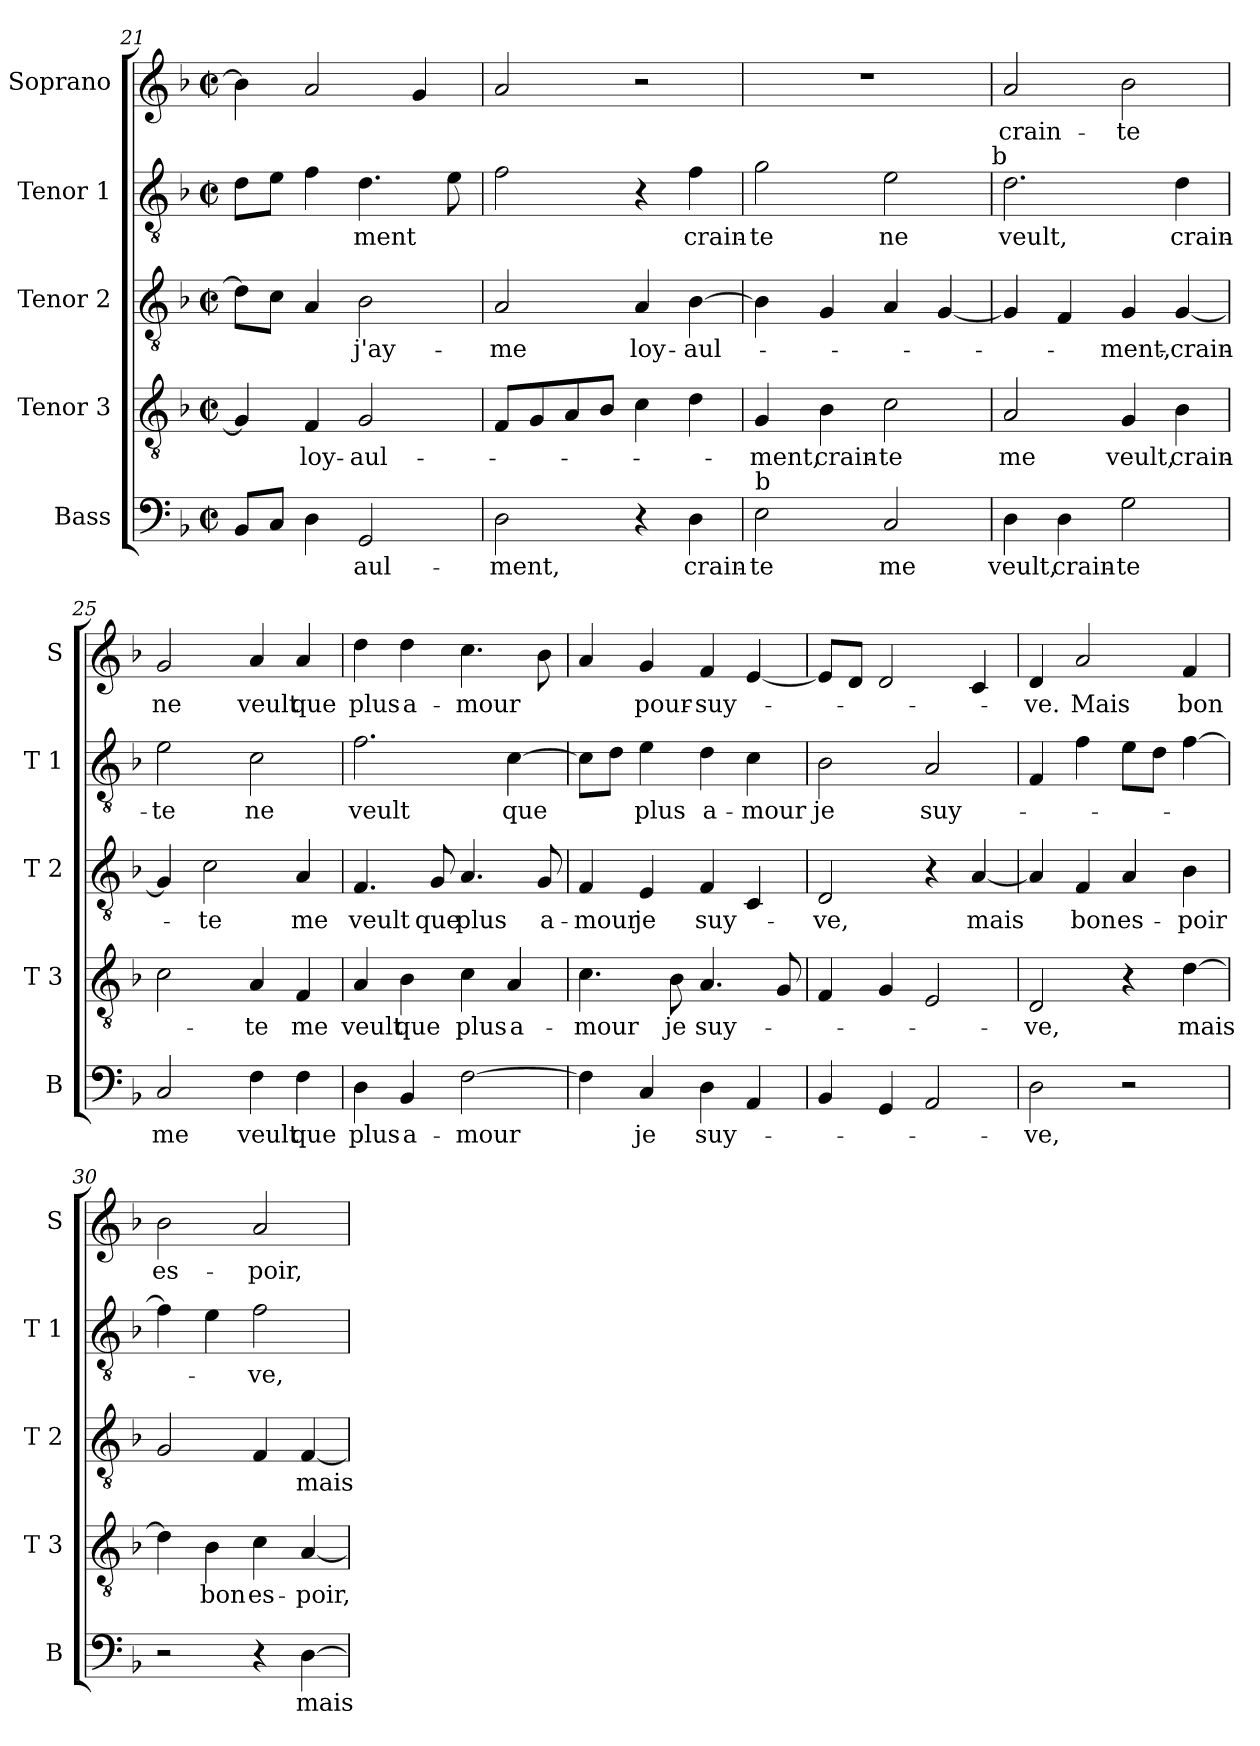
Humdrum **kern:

**kern	**text	**kern	**text	**kern	**text	**kern	**text	**kern	**text
*part5	*part5	*part4	*part4	*part3	*part3	*part2	*part2	*part1	*part1
*staff5	*staff5	*staff4	*staff4	*staff3	*staff3	*staff2	*staff2	*staff1	*staff1
*I"Bass	*	*I"Tenor 3	*	*I"Tenor 2	*	*I"Tenor 1	*	*I"Soprano	*
*I'B	*	*I'T 3	*	*I'T 2	*	*I'T 1	*	*I'S	*
!!LO:LB:g=z
*clefF4	*	*clefGv2	*	*clefGv2	*	*clefGv2	*	*clefG2	*
*k[b-]	*	*k[b-]	*	*k[b-]	*	*k[b-]	*	*k[b-]	*
*F:	*	*F:	*	*F:	*	*F:	*	*F:	*
*M2/2	*	*M2/2	*	*M2/2	*	*M2/2	*	*M2/2	*
*met(c|)	*	*met(c|)	*	*met(c|)	*	*met(c|)	*	*met(c|)	*
=21	=21	=21	=21	=21	=21	=21	=21	=21	=21
8BB-/L	.	4G/]	.	8d\L]	.	8d\L	.	4b-\]	.
8C/J	.	.	.	8c\J	.	8e\J	.	.	.
4D\	.	4F/	loy-	4A/	.	4f\	.	2a/	.
2GG/	-aul-	2G/	-aul-	2B-\	j'ay-	4.d\	-ment	.	.
.	.	.	.	.	.	.	.	4g/	.
.	.	.	.	.	.	8e\	.	.	.
=22	=22	=22	=22	=22	=22	=22	=22	=22	=22
2D\	-ment,	8F/L	.	2A/	-me	2f\	.	2a/	.
.	.	8G/	.	.	.	.	.	.	.
.	.	8A/	.	.	.	.	.	.	.
.	.	8B-/J	.	.	.	.	.	.	.
4r	.	4c\	.	4A/	loy-	4r	.	2r	.
4D\	crain-	4d\	.	[4B-\	-aul-	4f\	crain-	.	.
=23	=23	=23	=23	=23	=23	=23	=23	=23	=23
!LO:TX:a:t=b	!	!	!	!	!	!	!	!	!
2E\	-te	4G/	-ment,	4B-\]	.	2g\	-te	1r	.
.	.	4B-\	crain-	4G/	.	.	.	.	.
2C/	me	2c\	-te	4A/	.	2e\	ne	.	.
.	.	.	.	[4G/	.	.	.	.	.
!	!	!	!	!	!	!LO:TX:a:t=b	!	!	!
=24	=24	=24	=24	=24	=24	=24	=24	=24	=24
4D\	veult,	2A/	me	4G/]	.	2.d\	veult,	2a/	crain-
4D\	crain-	.	.	4F/	.	.	.	.	.
2G\	-te	4G/	veult,	4G/	-ment,-	.	.	2b-\	-te
.	.	4B-\	crain-	[4G/	-crain-	4d\	crain-	.	.
=25	=25	=25	=25	=25	=25	=25	=25	=25	=25
2C/	me	2c\	.	4G/]	.	2e\	-te	2g/	ne
.	.	.	.	2c\	-te	.	.	.	.
4F\	veult	4A/	-te	.	.	2c\	ne	4a/	veult
4F\	que	4F/	me	4A/	me	.	.	4a/	que
!!LO:PB:g=z
=26	=26	=26	=26	=26	=26	=26	=26	=26	=26
4D\	plus	4A/	veult	4.F/	veult	2.f\	veult	4dd\	plus
4BB-/	a-	4B-\	que	.	.	.	.	4dd\	a-
.	.	.	.	8G/	que	.	.	.	.
[2F\	-mour	4c\	plus	4.A/	plus	.	.	4.cc\	-mour
.	.	4A/	a-	.	.	[4c\	que	.	.
.	.	.	.	8G/	a-	.	.	8b-\	.
=27	=27	=27	=27	=27	=27	=27	=27	=27	=27
4F\]	.	4.c\	-mour	4F/	-mour	8c\L]	.	4a/	.
.	.	.	.	.	.	8d\J	.	.	.
4C/	je	.	.	4E/	je	4e\	plus	4g/	pour-
.	.	8B-\	je	.	.	.	.	.	.
4D\	suy-	4.A/	suy-	4F/	suy-	4d\	a-	4f/	-suy-
4AA/	.	.	.	4C/	.	4c\	-mour	[4e/	.
.	.	8G/	.	.	.	.	.	.	.
=28	=28	=28	=28	=28	=28	=28	=28	=28	=28
4BB-/	.	4F/	.	2D/	-ve,	2B-\	je	8e/L]	.
.	.	.	.	.	.	.	.	8d/J	.
4GG/	.	4G/	.	.	.	.	.	2d/	.
2AA/	.	2E/	.	4r	.	2A/	suy-	.	.
.	.	.	.	[4A/	mais	.	.	4c/	.
=29	=29	=29	=29	=29	=29	=29	=29	=29	=29
2D\	-ve,	2D/	-ve,	4A/]	.	4F/	.	4d/	-ve.
.	.	.	.	4F/	bon	4f\	.	2a/	Mais
2r	.	4r	.	4A/	es-	8e\L	.	.	.
.	.	.	.	.	.	8d\J	.	.	.
.	.	[4d\	mais	4B-\	-poir	[4f\	.	4f/	bon
=30	=30	=30	=30	=30	=30	=30	=30	=30	=30
2r	.	4d\]	.	2G/	.	4f\]	.	2b-\	es-
.	.	4B-\	bon	.	.	4e\	.	.	.
4r	.	4c\	es-	4F/	.	2f\	-ve,	2a/	-poir,
[4D\	mais	[4A/	-poir,	[4F/	mais	.	.	.	.
=	=	=	=	=	=	=	=	=	=
*-	*-	*-	*-	*-	*-	*-	*-	*-	*-
